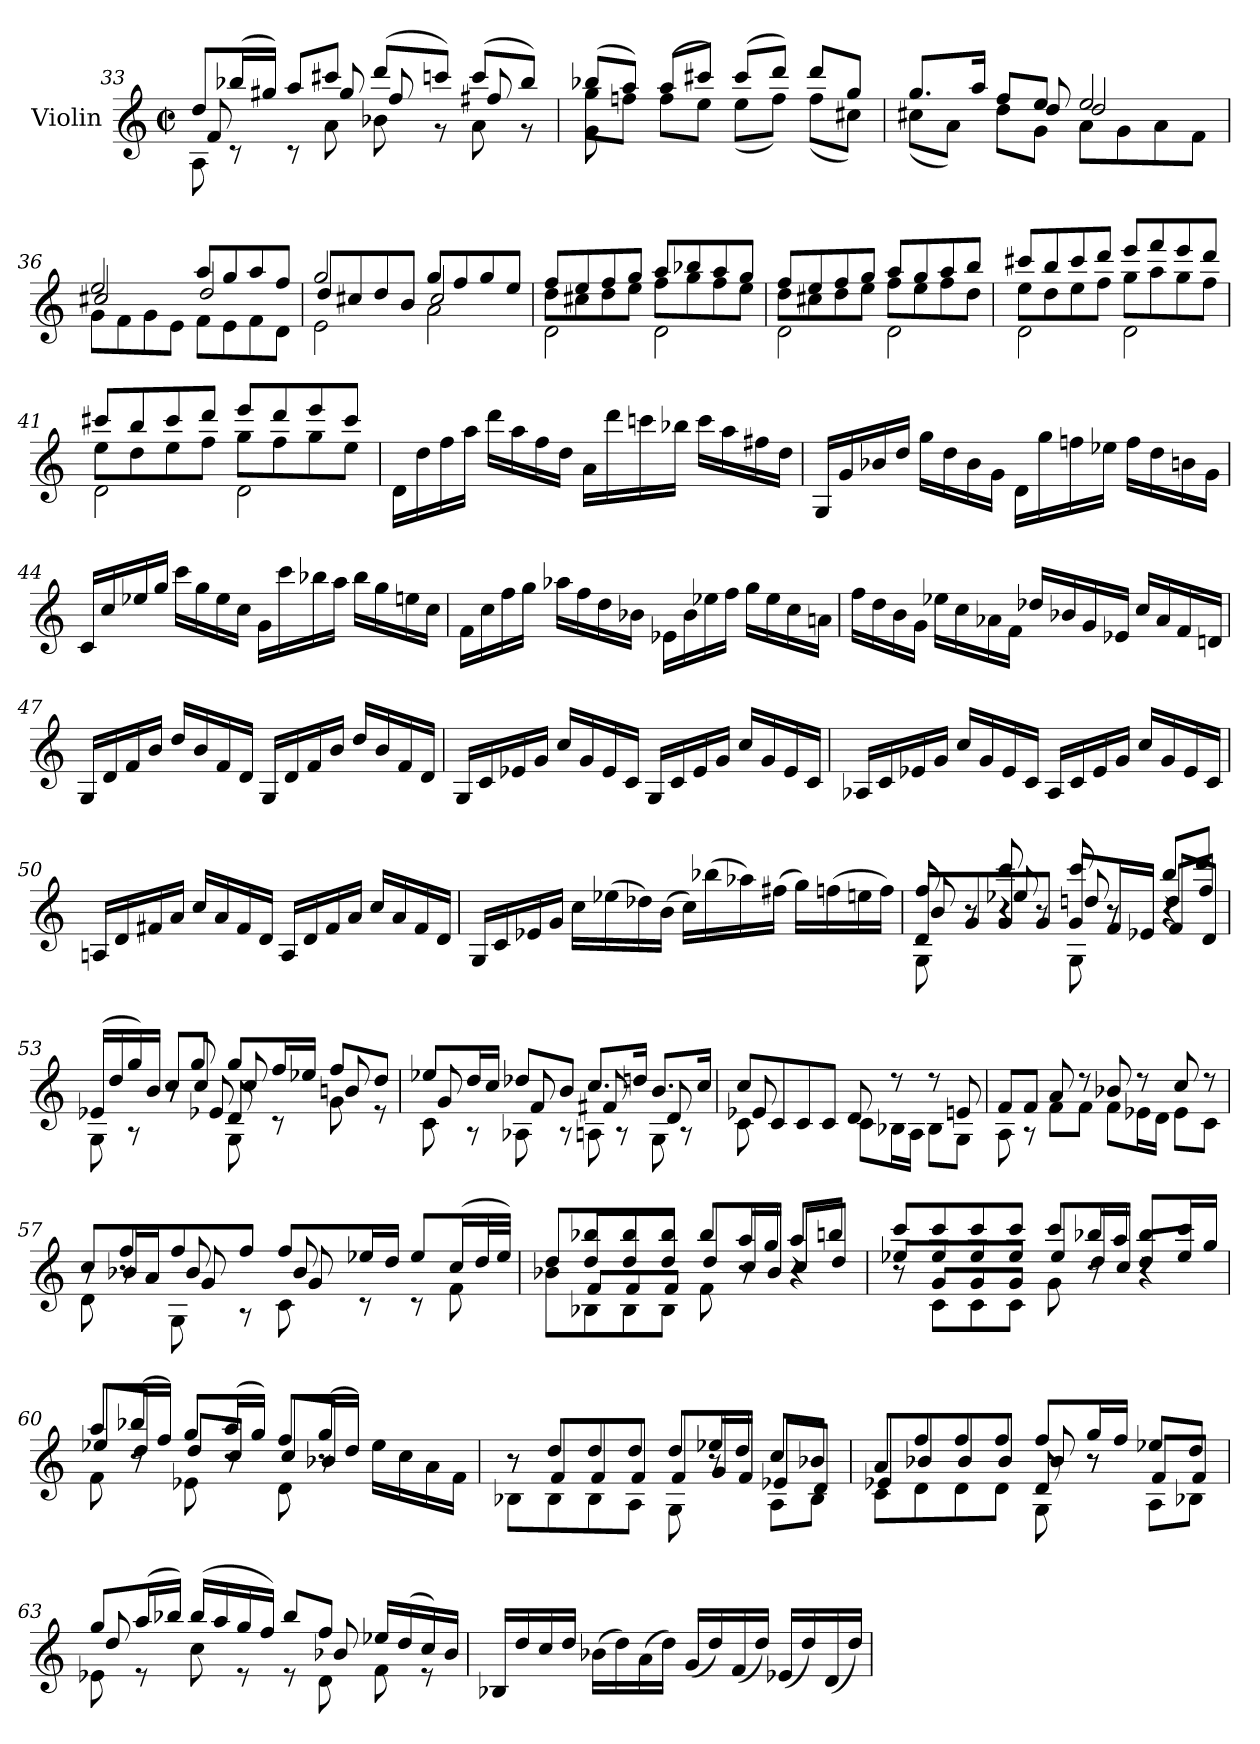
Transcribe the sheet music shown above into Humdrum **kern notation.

**kern
*part1
*staff1
*I"Violin
*I'Vln.
*clefG2
*k[]
*M2/2
*met(c|)
=33
*^
*	*^
8dd/L	8A\	8f/
(>16bb-X/L	8r	8ryy
16gg#X/JJ)	.	.
8aa/L	8r	8ryy
8ccc#X/J	8a\	8gg#/
(>8ddd/L	8b-X\	8ff/
8cccn/J)	8r	8ryy
(>8ccc/L	8a\	8ff#X/
8bb-/J)	8r	8ryy
=34	=34	=34
(>8bb-X/L	8gg\L	8g\
8aa/J)	8ffn\J	8ryy
(>8aa/L	8ff\L	4ryy
8ccc#X/J)	8ee\J	.
(>8ccc#/L	(<8ee\L	2ryy
8ddd/J)	8ff\J)	.
8ddd/L	(<8ff\L	.
8gg/J	8cc#X\J)	.
=35	=35	=35
8.gg/L	(<8cc#X\L	4ryy
.	8a\J)	.
16aa/Jk	.	.
8ff/L	8dd\L	8ryy
8ee/J	8g\J	8dd/
2ee/	8a\L	2dd/
.	8g\	.
.	8a\	.
.	8f\J	.
=36	=36	=36
2ee/	8g\L	2cc#X/
.	8f\	.
.	8g\	.
.	8e\J	.
8aa/L	8f\L	2dd/
8gg/	8e\	.
8aa/	8f\	.
8ff/J	8d\J	.
=37	=37	=37
2gg/	2e\	8dd/L
.	.	8cc#X/
.	.	8dd/
.	.	8b/J
8gg/L	2a\	2cc#/
8ff/	.	.
8gg/	.	.
8ee/J	.	.
=38	=38	=38
8ff/L	8dd\L	2d\
8ee/	8cc#X\	.
8ff/	8dd\	.
8gg/J	8ee\J	.
8aa/L	8ff\L	2d\
8bb-X/	8gg\	.
8aa/	8ff\	.
8gg/J	8ee\J	.
=39	=39	=39
8ff/L	8dd\L	2d\
8ee/	8cc#X\	.
8ff/	8dd\	.
8gg/J	8ee\J	.
8aa/L	8ff\L	2d\
8gg/	8ee\	.
8aa/	8ff\	.
8bb/J	8dd\J	.
=40	=40	=40
8ccc#X/L	8ee\L	2d\
8bb/	8dd\	.
8ccc#/	8ee\	.
8ddd/J	8ff\J	.
8eee/L	8gg\L	2d\
8fff/	8aa\	.
8eee/	8gg\	.
8ddd/J	8ff\J	.
=41	=41	=41
8ccc#X/L	8ee\L	2d\
8bb/	8dd\	.
8ccc#/	8ee\	.
8ddd/J	8ff\J	.
8eee/L	8gg\L	2d\
8ddd/	8ff\	.
8eee/	8gg\	.
8ccc#/J	8ee\J	.
*v	*v	*v
=42
16d\LL
16dd\
16ff\
16aa\JJ
16ddd\LL
16aa\
16ff\
16dd\JJ
16a\LL
16ddd\
16cccn\
16bb-X\JJ
16ccc\LL
16aa\
16ff#X\
16dd\JJ
=43
16G/LL
16g/
16b-X/
16dd/JJ
16gg\LL
16dd\
16b-\
16g\JJ
16d\LL
16gg\
16ffn\
16ee-X\JJ
16ff\LL
16dd\
16bn\
16g\JJ
=44
16c/LL
16cc/
16ee-X/
16gg/JJ
16ccc\LL
16gg\
16ee-\
16cc\JJ
16g\LL
16ccc\
16bb-X\
16aa\JJ
16bb-\LL
16gg\
16een\
16cc\JJ
=45
16f\LL
16cc\
16ff\
16gg\JJ
16aa-X\LL
16ff\
16dd\
16b-X\JJ
16e-X\LL
16b-\
16ee-X\
16ff\JJ
16gg\LL
16ee-\
16cc\
16an\JJ
=46
16ff\LL
16dd\
16b\
16g\JJ
16ee-X\LL
16cc\
16a-X\
16f\JJ
16dd-X/LL
16b-X/
16g/
16e-X/JJ
16cc/LL
16a-/
16f/
16dn/JJ
=47
16G/LL
16d/
16f/
16b/JJ
16dd/LL
16b/
16f/
16d/JJ
16G/LL
16d/
16f/
16b/JJ
16dd/LL
16b/
16f/
16d/JJ
=48
16G/LL
16c/
16e-X/
16g/JJ
16cc/LL
16g/
16e-/
16c/JJ
16G/LL
16c/
16e-/
16g/JJ
16cc/LL
16g/
16e-/
16c/JJ
=49
16A-X/LL
16c/
16e-X/
16g/JJ
16cc/LL
16g/
16e-/
16c/JJ
16A-/LL
16c/
16e-/
16g/JJ
16cc/LL
16g/
16e-/
16c/JJ
=50
16An/LL
16d/
16f#X/
16a/JJ
16cc/LL
16a/
16f#/
16d/JJ
16A/LL
16d/
16f#/
16a/JJ
16cc/LL
16a/
16f#/
16d/JJ
=51
16G/LL
16c/
16e-X/
16g/JJ
16cc\LL
(>16ee-X\
16dd-X\)
(>16b\JJ
16cc\LL)
(>16bb-X\
16aa-X\)
(>16ff#X\JJ
16gg\LL)
(>16ffn\
16een\
16ff\JJ)
=52
*^
*	*^
*	*	*^
8ff/	8G\	8b/	8d/L
8r	8r	8ryy	8g/
8ccc/	4r	8ee-X/	8g/
8r	.	8ryy	8g/J
8ccc/	8G\	8ddn/	8g/L
8r	8r	8ryy	16f/L
.	.	.	16e-X/JJ
8bb/L	4r	8dd/L	8f/L
8ddd/J	.	8ff/J	8d/J
=53	=53	=53	=53
(>16e-X/LL	8G\	4ryy	4ryy
16dd/	.	.	.
16gg/)	8r	.	.
16b/JJ	.	.	.
8r	8r	8cc/L	8ryy
8gg/	8ryy	8cc/J	8e-X/
8gg/L	8G\	8cc/	8d/
16ff/L	8r	8ryy	8ryy
16ee-X/JJ	.	.	.
8ff/L	8g\	8bn/	4ryy
8dd/J	8r	8ryy	.
*	*	*v	*v
=54	=54	=54
8ee-X/L	8c\	8g/
16dd/L	8r	8ryy
16cc/JJ	.	.
8dd-X/L	8A-X\	8f/
8b/J	8r	8ryy
8.cc/L	8An\	8f#X/
.	8r	8ryy
16ddn/Jk	.	.
8.b/L	8G\	8d/
.	8r	8ryy
16cc/Jk	.	.
=55	=55	=55
8cc/L	8c\	8e-X/
8c/	8ryy	8ryy
8c/	4ryy	4ryy
8c/J	.	.
8d/	8c\L	2ryy
8r	16B-X\L	.
.	16A\JJ	.
8r	8B-\L	.
8en/	8G\J	.
*	*v	*v
=56	=56
8f/L	8A\
8f/J	8r
8a/	8f\L
8r	8f\J
8b-X/	8f\L
8r	16e-X\L
.	16d\JJ
8cc/	8e-\L
8r	8c\J
=57	=57
*^	*^
8r	8d\	8cc/L	4ryy
8ff/L	8r	16b-X/L	.
.	.	16a/JJ	.
8ff/	8G\	8b-/	8g/
8ff/J	8r	8ryy	8ryy
8ff/L	8c\	8b-/	8g/
16ee-X/L	8r	8ryy	8ryy
16dd/JJ	.	.	.
8ee-/L	8r	4ryy	4ryy
(>16cc/L	8f\	.	.
32dd/L	.	.	.
32ee-/JJJ)	.	.	.
=58	=58	=58	=58
8dd/L	8b-X\L	8ryy	8ryy
8bb-X/	8B-X\	8dd/L	8f/L
8bb-/	8B-\	8dd/	8f/
8bb-/J	8B-\J	8dd/J	8f/J
8bb-/L	8f\	8dd/L	2ryy
16aa/L	8r	16cc/L	.
16gg/JJ	.	16b-/JJ	.
8aa/L	4r	8cc/L	.
8bbn/J	.	8dd/J	.
=59	=59	=59	=59
8ccc/L	8r	8ee-X/L	8ryy
8ccc/	8c\L	8ee-/	8g/L
8ccc/	8c\	8ee-/	8g/
8ccc/J	8c\J	8ee-/J	8g/J
8ccc/L	8g\	8ee-/L	2ryy
16bb-X/L	8r	16dd/L	.
16aa/JJ	.	16cc/JJ	.
8bb-/L	4r	8dd/L	.
16ccc/L	.	8ee-/J	.
16gg/JJ	.	.	.
*	*	*v	*v
=60	=60	=60
8aa/L	8f\	8ee-X/L
(>16bb-X/L	8r	8dd/J
16ff/JJ)	.	.
8gg/L	8e-X\	8dd/L
(>16aa/L	8r	8cc/J
16gg/JJ)	.	.
8ff/L	8d\	8cc/L
(>16gg/L	8r	8b-X/J
16dd/JJ)	.	.
4ryy	16ee-\LL	4ryy
.	16cc\	.
.	16a\	.
.	16f\JJ	.
=61	=61	=61
8r	8B-X\L	8r
8dd/L	8B-\	8f/L
8dd/	8B-\	8f/
8dd/J	8A\J	8f/J
8dd/L	8G\	8f/L
16ee-X/L	8r	16g/L
16dd/JJ	.	16f/JJ
8cc/L	8A\L	8e-X/L
8b-X/J	8B-\J	8d/J
=62	=62	=62
*	*	*^
8a/L	8c\L	8e-X/L	2ryy
8ff/	8d\	8b-X/	.
8ff/	8d\	8b-/	.
8ff/J	8d\J	8b-/J	.
8ff/L	8G\	8b-/	8d/
16gg/L	8r	8r	8ryy
16ff/JJ	.	.	.
8ee-X/L	8A\L	8f/L	4ryy
8dd/J	8B-X\J	8f/J	.
*	*	*v	*v
=63	=63	=63
8gg/L	8e-X\	8dd/
(>16aa/L	8r	8ryy
16bb-X/JJ)	.	.
(>16bb-/LL	8cc\	4ryy
16aa/	.	.
16gg/	8r	.
16ff/JJ)	.	.
8bb-/L	8r	8ryy
8ff/J	8d\	8b-X/
16ee-X/LL	8f\	4ryy
(>16dd/	.	.
16cc/)	8r	.
16b-/JJ	.	.
*v	*v	*v
=64
16B-X/LL
16dd/
16cc/
16dd/JJ
(>16b-X\LL
16dd\)
(>16a\
16dd\JJ)
(<16g/LL
16dd/)
(<16f/
16dd/JJ)
(<16e-X/LL
16dd/)
(<16d/
16dd/JJ)
=
*-
